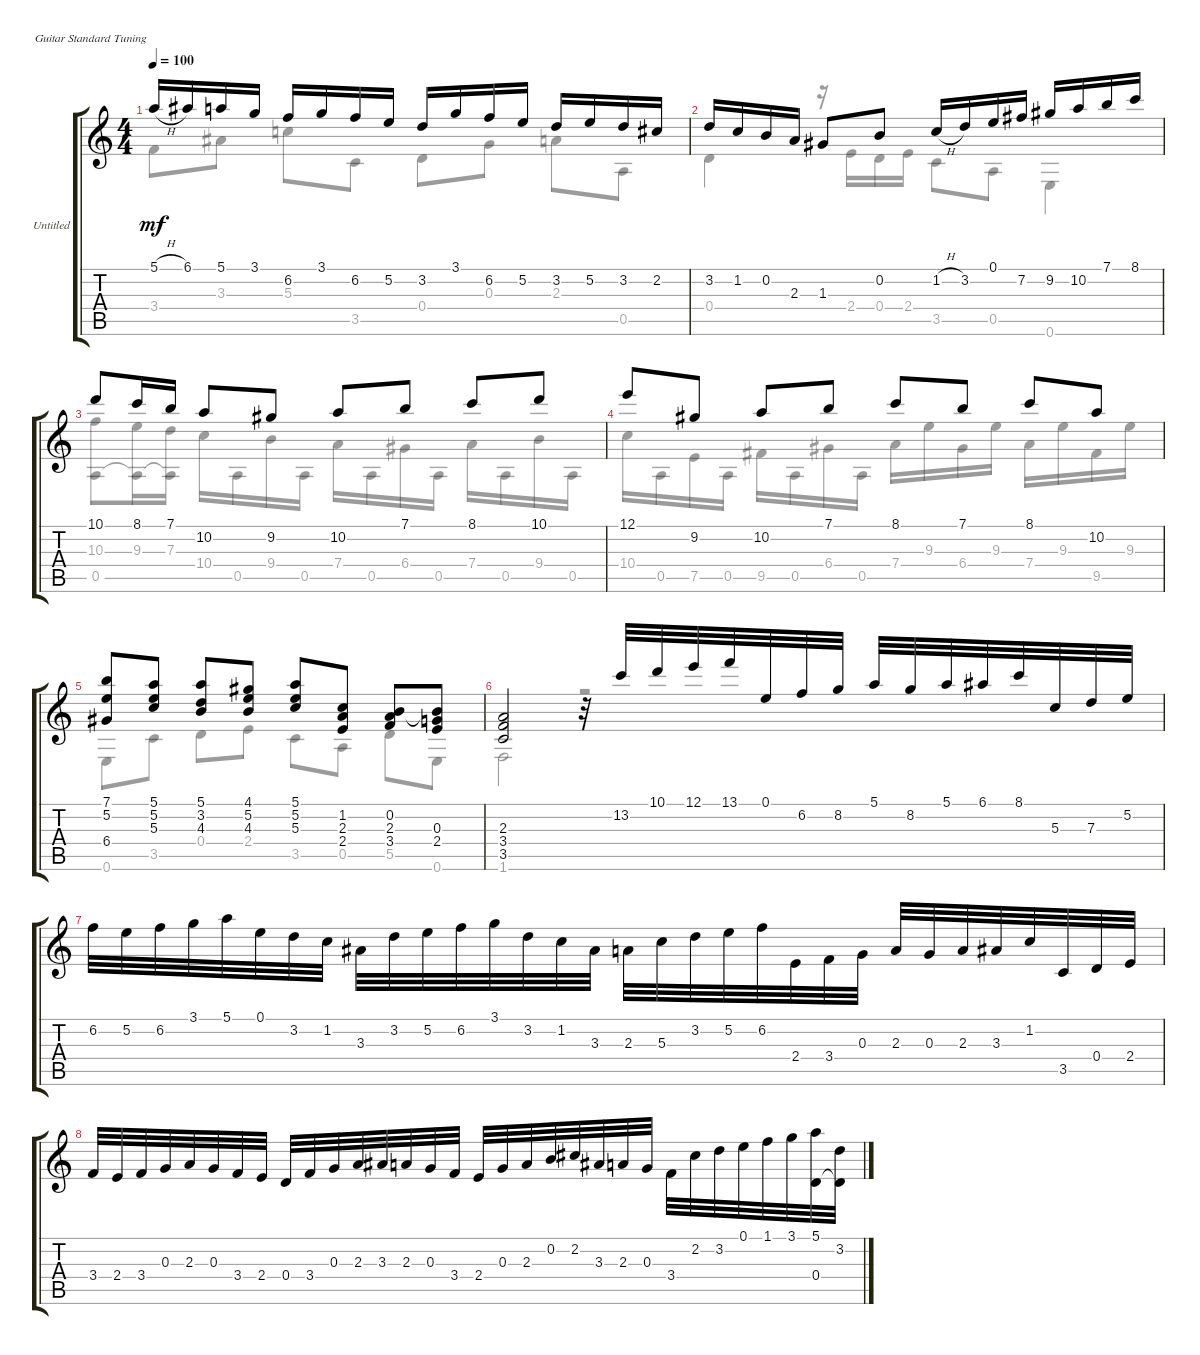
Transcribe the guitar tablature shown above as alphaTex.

\bracketExtendMode groupsimilarinstruments
\firstSystemTrackNameOrientation horizontal
\otherSystemsTrackNameOrientation horizontal
\track ("Untitled" "Untitled") {instrument acousticguitarnylon}
\staff {score tabs}
\tuning (E4 B3 G3 D3 A2 E2)
\voice
\ts (4 4)
\tempo 100
\clef g2
\ks c
5.1{h}.16{dy mf} 6.1.16 5.1.16 3.1.16 6.2.16 3.1.16 6.2.16 5.2.16 3.2.16 3.1.16 6.2.16 5.2.16 3.2.16 5.2.16 3.2.16 2.2.16 |
3.2.16 1.2.16 0.2.16 2.3.16 1.3.8 0.2.8 1.2{h}.16 3.2.16 0.1.16 7.2.16 9.2.16 10.2.16 7.1.16 8.1.16 |
10.1.8 8.1.16 7.1.16 10.2.8 9.2.8 10.2.8 7.1.8 8.1.8 10.1.8 |
12.1.8 9.2.8 10.2.8 7.1.8 8.1.8 7.1.8 8.1.8 10.2.8 |
(7.1 5.2 6.4).8 (5.1 5.2 5.3).8 (5.1 3.2 4.3).8 (4.1 5.2 4.3).8 (5.1 5.2 5.3).8 (1.2 2.3 2.4).8 (0.2 2.3 3.4).8 (0.2{t} 0.3 2.4).8 |
(2.3 3.4 3.5).2 r.32 13.2.32 10.1.32 12.1.32 13.1.32 0.1.32 6.2.32 8.2.32 5.1.32 8.2.32 5.1.32 6.1.32 8.1.32 5.3.32 7.3.32 5.2.32 |
6.2.32 5.2.32 6.2.32 3.1.32 5.1.32 0.1.32 3.2.32 1.2.32 3.3.32 3.2.32 5.2.32 6.2.32 3.1.32 3.2.32 1.2.32 3.3.32 2.3.32 5.3.32 3.2.32 5.2.32 6.2.32 2.4.32 3.4.32 0.3.32 2.3.32 0.3.32 2.3.32 3.3.32 1.2.32 3.5.32 0.4.32 2.4.32 |
3.4.32 2.4.32 3.4.32 0.3.32 2.3.32 0.3.32 3.4.32 2.4.32 0.4.32 3.4.32 0.3.32 2.3.32 3.3.32 2.3.32 0.3.32 3.4.32 2.4.32 0.3.32 2.3.32 0.2.32 2.2.32 3.3.32 2.3.32 0.3.32 3.4.32 2.2.32 3.2.32 0.1.32 1.1.32 3.1.32 (5.1 0.4).32 (3.2 0.4{t}).32
\voice
\clef g2
\ottava regular
\simile none
\ks c
3.4.8{dy mf} 3.3.8 5.3.8 3.5.8 0.4.8 0.3.8 2.3.8 0.5.8 |
0.4.4 r.16 2.4.16 0.4.16 2.4.16 3.5.8 0.5.8 0.6.4 |
(10.3 0.5).8 (9.3 0.5{t}).16 (7.3 0.5{t}).16 10.4.16 0.5.16 9.4.16 0.5.16 7.4.16 0.5.16 6.4.16 0.5.16 7.4.16 0.5.16 9.4.16 0.5.16 |
10.4.16 0.5.16 7.5.16 0.5.16 9.5.16 0.5.16 6.4.16 0.5.16 7.4.16 9.3.16 6.4.16 9.3.16 7.4.16 9.3.16 9.5.16 9.3.16 |
0.6.8 3.5.8 0.4.8 2.4.8 3.5.8 0.5.8 5.5.8 0.6.8 |
1.6.2 r.2 |
|
